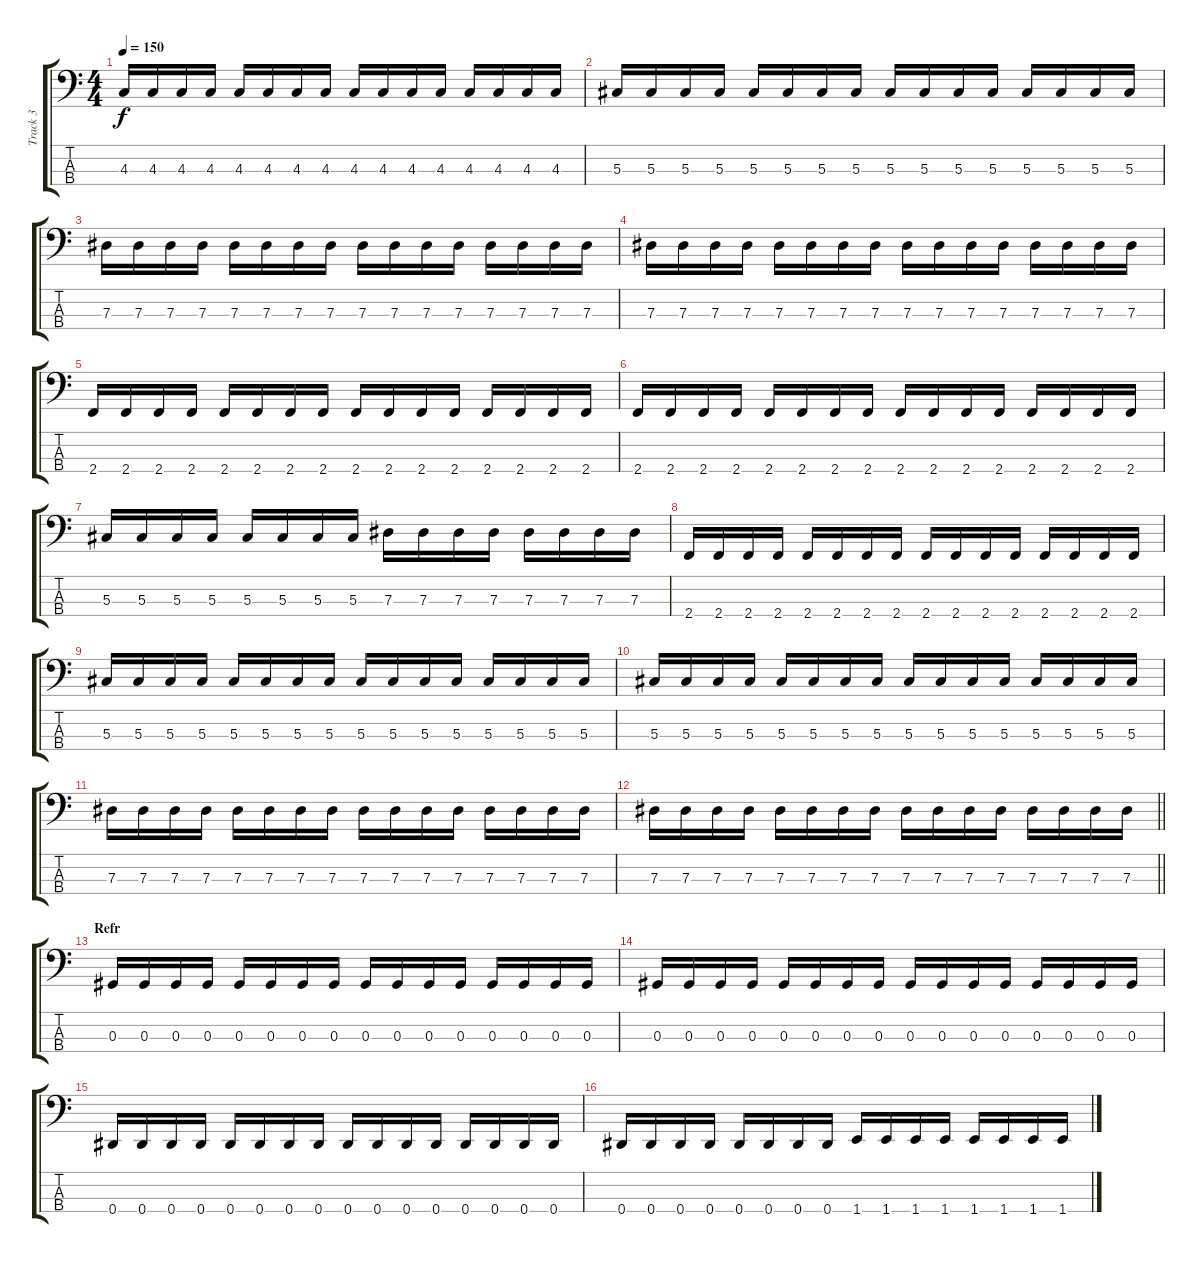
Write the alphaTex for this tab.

\track ("Track 3" "Track 3") {instrument electricbasspick}
\staff {score tabs}
\tuning (Gb2 Db2 Ab1 Eb1) {hide}
\ts (4 4)
\tempo 150
\clef f4
\ks c
4.3.16{dy f} 4.3.16 4.3.16 4.3.16 4.3.16 4.3.16 4.3.16 4.3.16 4.3.16 4.3.16 4.3.16 4.3.16 4.3.16 4.3.16 4.3.16 4.3.16 |
5.3.16 5.3.16 5.3.16 5.3.16 5.3.16 5.3.16 5.3.16 5.3.16 5.3.16 5.3.16 5.3.16 5.3.16 5.3.16 5.3.16 5.3.16 5.3.16 |
7.3.16 7.3.16 7.3.16 7.3.16 7.3.16 7.3.16 7.3.16 7.3.16 7.3.16 7.3.16 7.3.16 7.3.16 7.3.16 7.3.16 7.3.16 7.3.16 |
7.3.16 7.3.16 7.3.16 7.3.16 7.3.16 7.3.16 7.3.16 7.3.16 7.3.16 7.3.16 7.3.16 7.3.16 7.3.16 7.3.16 7.3.16 7.3.16 |
2.4.16 2.4.16 2.4.16 2.4.16 2.4.16 2.4.16 2.4.16 2.4.16 2.4.16 2.4.16 2.4.16 2.4.16 2.4.16 2.4.16 2.4.16 2.4.16 |
2.4.16 2.4.16 2.4.16 2.4.16 2.4.16 2.4.16 2.4.16 2.4.16 2.4.16 2.4.16 2.4.16 2.4.16 2.4.16 2.4.16 2.4.16 2.4.16 |
5.3.16 5.3.16 5.3.16 5.3.16 5.3.16 5.3.16 5.3.16 5.3.16 7.3.16 7.3.16 7.3.16 7.3.16 7.3.16 7.3.16 7.3.16 7.3.16 |
2.4.16 2.4.16 2.4.16 2.4.16 2.4.16 2.4.16 2.4.16 2.4.16 2.4.16 2.4.16 2.4.16 2.4.16 2.4.16 2.4.16 2.4.16 2.4.16 |
5.3.16 5.3.16 5.3.16 5.3.16 5.3.16 5.3.16 5.3.16 5.3.16 5.3.16 5.3.16 5.3.16 5.3.16 5.3.16 5.3.16 5.3.16 5.3.16 |
5.3.16 5.3.16 5.3.16 5.3.16 5.3.16 5.3.16 5.3.16 5.3.16 5.3.16 5.3.16 5.3.16 5.3.16 5.3.16 5.3.16 5.3.16 5.3.16 |
7.3.16 7.3.16 7.3.16 7.3.16 7.3.16 7.3.16 7.3.16 7.3.16 7.3.16 7.3.16 7.3.16 7.3.16 7.3.16 7.3.16 7.3.16 7.3.16 |
\barLineRight lightlight
7.3.16 7.3.16 7.3.16 7.3.16 7.3.16 7.3.16 7.3.16 7.3.16 7.3.16 7.3.16 7.3.16 7.3.16 7.3.16 7.3.16 7.3.16 7.3.16 |
\section ("" "Refr")
0.3.16 0.3.16 0.3.16 0.3.16 0.3.16 0.3.16 0.3.16 0.3.16 0.3.16 0.3.16 0.3.16 0.3.16 0.3.16 0.3.16 0.3.16 0.3.16 |
0.3.16 0.3.16 0.3.16 0.3.16 0.3.16 0.3.16 0.3.16 0.3.16 0.3.16 0.3.16 0.3.16 0.3.16 0.3.16 0.3.16 0.3.16 0.3.16 |
0.4.16 0.4.16 0.4.16 0.4.16 0.4.16 0.4.16 0.4.16 0.4.16 0.4.16 0.4.16 0.4.16 0.4.16 0.4.16 0.4.16 0.4.16 0.4.16 |
0.4.16 0.4.16 0.4.16 0.4.16 0.4.16 0.4.16 0.4.16 0.4.16 1.4.16 1.4.16 1.4.16 1.4.16 1.4.16 1.4.16 1.4.16 1.4.16
